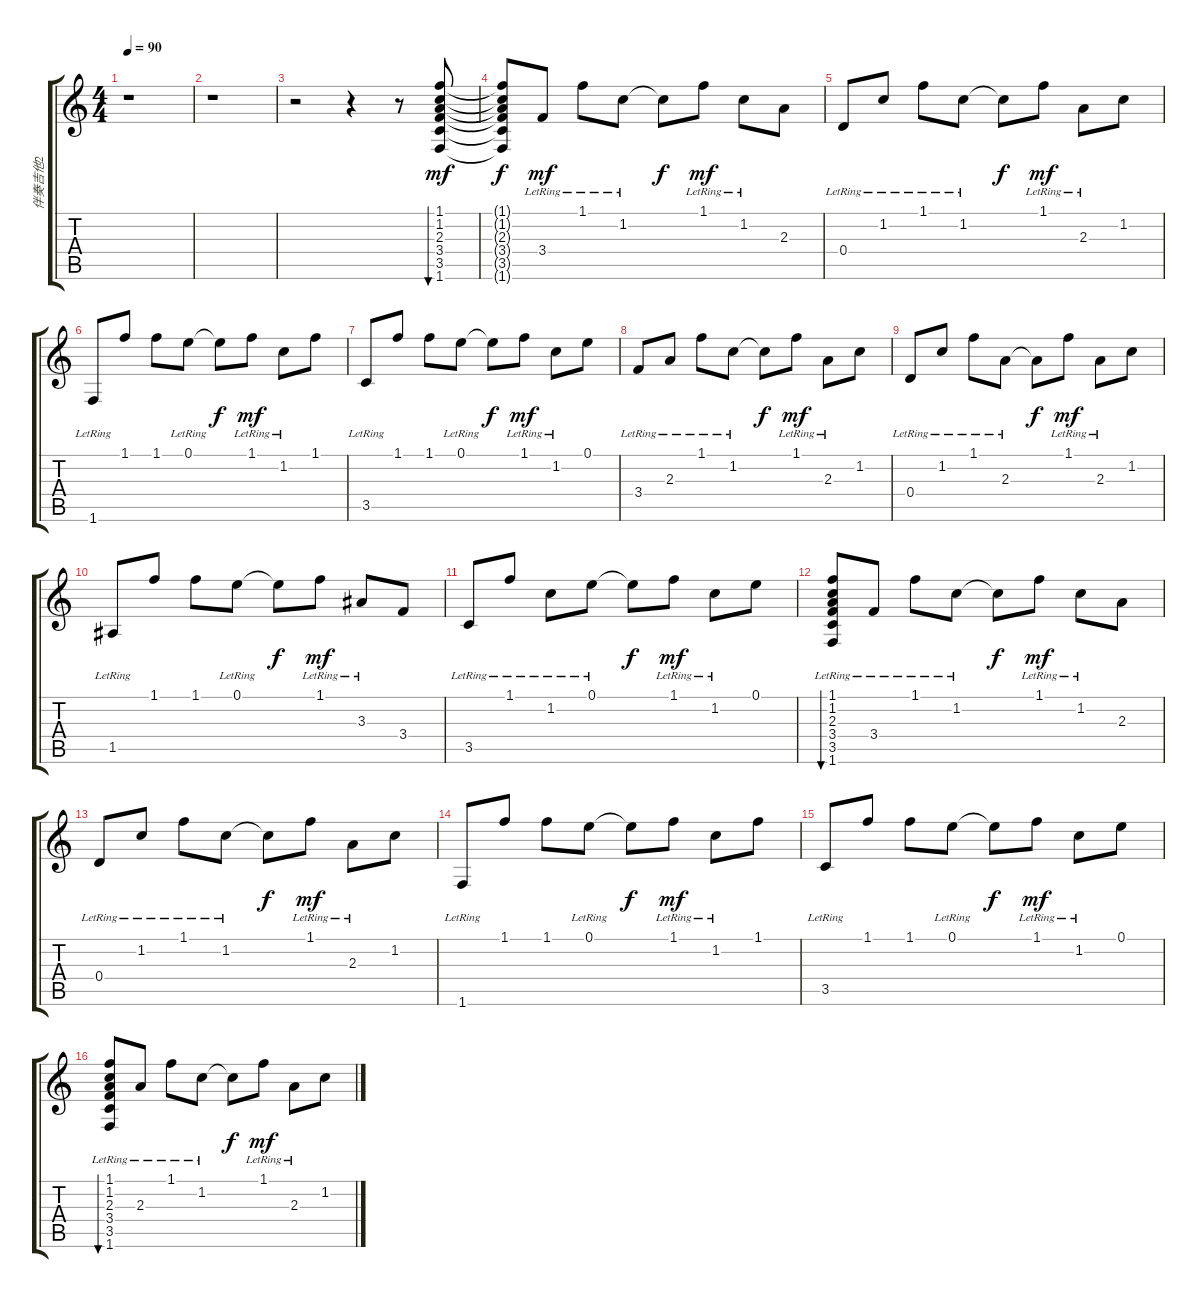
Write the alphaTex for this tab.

\track ("伴奏吉他2" "伴奏吉他2") {instrument acousticguitarsteel}
\staff {score tabs}
\tuning (E4 B3 G3 D3 A2 E2) {hide}
\ts (4 4)
\tempo 90
\clef g2
\ks c
r.1{dy mf} |
r.1 |
r.2 r.4 r.8 (1.1 1.2 2.3 3.4 3.5 1.6).8{bu 120} |
(1.1{t} 1.2{t} 2.3{t} 3.4{t} 3.5{t} 1.6{t}).8{dy f} 3.4{lr}.8{dy mf} 1.1{lr}.8 1.2{lr}.8 1.2{t}.8{dy f} 1.1{lr}.8{dy mf} 1.2{lr}.8 2.3.8 |
0.4{lr}.8 1.2{lr}.8 1.1{lr}.8 1.2{lr}.8 1.2{t}.8{dy f} 1.1{lr}.8{dy mf} 2.3{lr}.8 1.2.8 |
1.6{lr}.8 1.1.8 1.1.8 0.1{lr}.8 0.1{t}.8{dy f} 1.1{lr}.8{dy mf} 1.2{lr}.8 1.1.8 |
3.5{lr}.8 1.1.8 1.1.8 0.1{lr}.8 0.1{t}.8{dy f} 1.1{lr}.8{dy mf} 1.2{lr}.8 0.1.8 |
3.4{lr}.8 2.3{lr}.8 1.1{lr}.8 1.2{lr}.8 1.2{t}.8{dy f} 1.1{lr}.8{dy mf} 2.3{lr}.8 1.2.8 |
0.4{lr}.8 1.2{lr}.8 1.1{lr}.8 2.3{lr}.8 2.3{t}.8{dy f} 1.1{lr}.8{dy mf} 2.3{lr}.8 1.2.8 |
1.5{lr}.8 1.1.8 1.1.8 0.1{lr}.8 0.1{t}.8{dy f} 1.1{lr}.8{dy mf} 3.3{lr}.8 3.4.8 |
3.5{lr}.8 1.1{lr}.8 1.2{lr}.8 0.1{lr}.8 0.1{t}.8{dy f} 1.1{lr}.8{dy mf} 1.2{lr}.8 0.1.8 |
(1.1{lr} 1.2{lr} 2.3{lr} 3.4 3.5{lr} 1.6{lr}).8{bu 120} 3.4{lr}.8 1.1{lr}.8 1.2{lr}.8 1.2{t}.8{dy f} 1.1{lr}.8{dy mf} 1.2{lr}.8 2.3.8 |
0.4{lr}.8 1.2{lr}.8 1.1{lr}.8 1.2{lr}.8 1.2{t}.8{dy f} 1.1{lr}.8{dy mf} 2.3{lr}.8 1.2.8 |
1.6{lr}.8 1.1.8 1.1.8 0.1{lr}.8 0.1{t}.8{dy f} 1.1{lr}.8{dy mf} 1.2{lr}.8 1.1.8 |
3.5{lr}.8 1.1.8 1.1.8 0.1{lr}.8 0.1{t}.8{dy f} 1.1{lr}.8{dy mf} 1.2{lr}.8 0.1.8 |
(1.1{lr} 1.2{lr} 2.3 3.4{lr} 3.5{lr} 1.6{lr}).8{bu 120} 2.3{lr}.8 1.1{lr}.8 1.2{lr}.8 1.2{t}.8{dy f} 1.1{lr}.8{dy mf} 2.3{lr}.8 1.2.8
